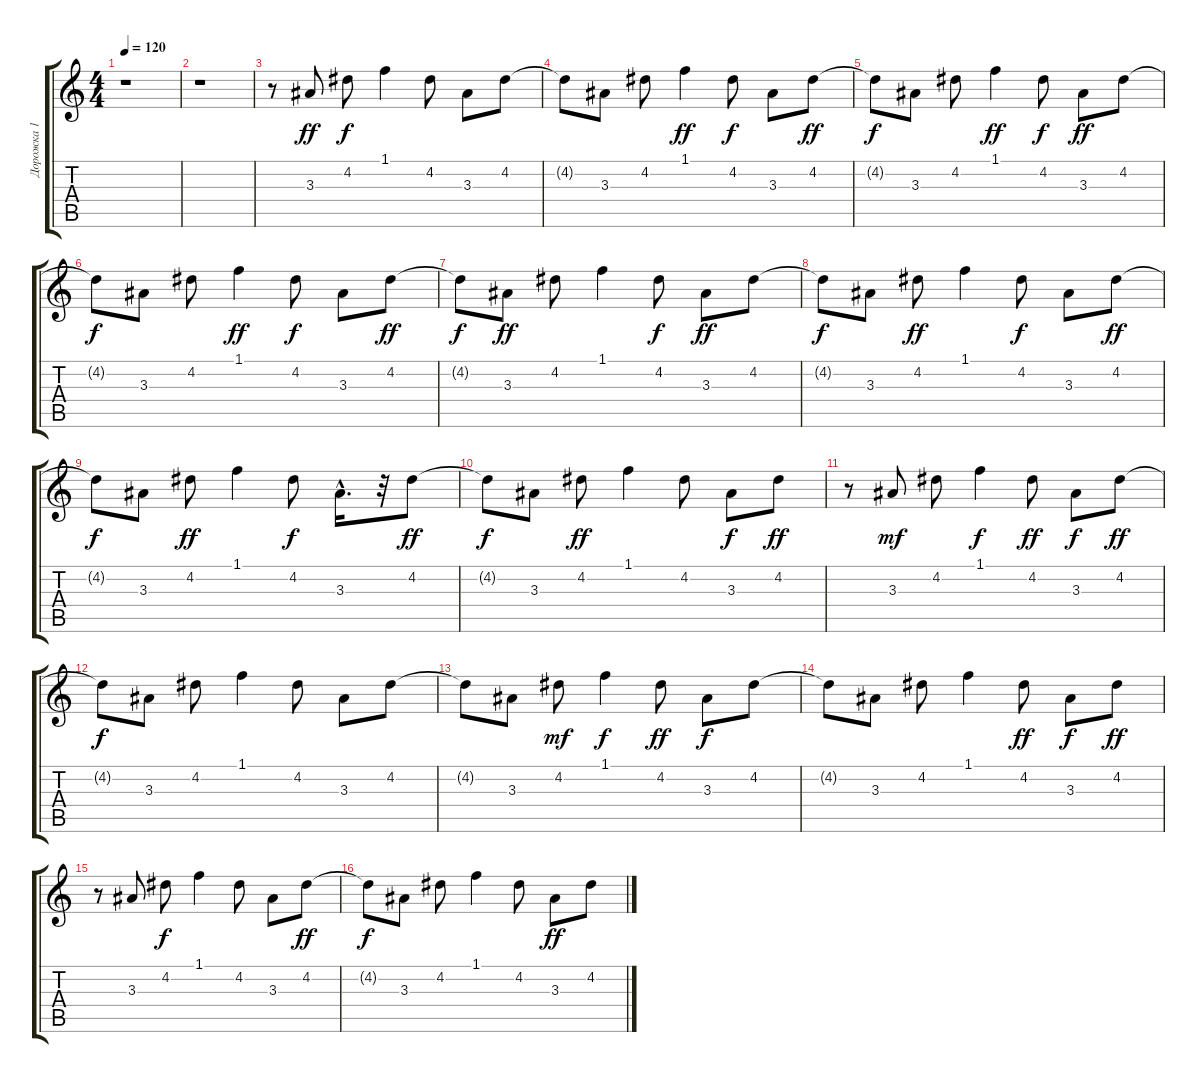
\track ("Дорожка 1" "Дорожка 1") {instrument acousticguitarnylon}
\staff {score tabs}
\tuning (E4 B3 G3 D3 A2 E2) {hide}
\ts (4 4)
\tempo 120
\clef g2
\ks c
r.1{dy ff} |
r.1 |
r.8 3.3.8 4.2.8{dy f} 1.1.4 4.2.8 3.3.8 4.2.8 |
4.2{t}.8 3.3.8 4.2.8 1.1.4{dy ff} 4.2.8{dy f} 3.3.8 4.2.8{dy ff} |
4.2{t}.8{dy f} 3.3.8 4.2.8 1.1.4{dy ff} 4.2.8{dy f} 3.3.8{dy ff} 4.2.8 |
4.2{t}.8{dy f} 3.3.8 4.2.8 1.1.4{dy ff} 4.2.8{dy f} 3.3.8 4.2.8{dy ff} |
4.2{t}.8{dy f} 3.3.8{dy ff} 4.2.8 1.1.4 4.2.8{dy f} 3.3.8{dy ff} 4.2.8 |
4.2{t}.8{dy f} 3.3.8 4.2.8{dy ff} 1.1.4 4.2.8{dy f} 3.3.8 4.2.8{dy ff} |
4.2{t}.8{dy f} 3.3.8 4.2.8{dy ff} 1.1.4 4.2.8{dy f} 3.3{hac}.16{d} r.32 4.2.8{dy ff} |
4.2{t}.8{dy f} 3.3.8 4.2.8{dy ff} 1.1.4 4.2.8 3.3.8{dy f} 4.2.8{dy ff} |
r.8 3.3.8{dy mf} 4.2.8 1.1.4{dy f} 4.2.8{dy ff} 3.3.8{dy f} 4.2.8{dy ff} |
4.2{t}.8{dy f} 3.3.8 4.2.8 1.1.4 4.2.8 3.3.8 4.2.8 |
4.2{t}.8 3.3.8 4.2.8{dy mf} 1.1.4{dy f} 4.2.8{dy ff} 3.3.8{dy f} 4.2.8 |
4.2{t}.8 3.3.8 4.2.8 1.1.4 4.2.8{dy ff} 3.3.8{dy f} 4.2.8{dy ff} |
r.8 3.3.8 4.2.8{dy f} 1.1.4 4.2.8 3.3.8 4.2.8{dy ff} |
4.2{t}.8{dy f} 3.3.8 4.2.8 1.1.4 4.2.8 3.3.8{dy ff} 4.2.8
